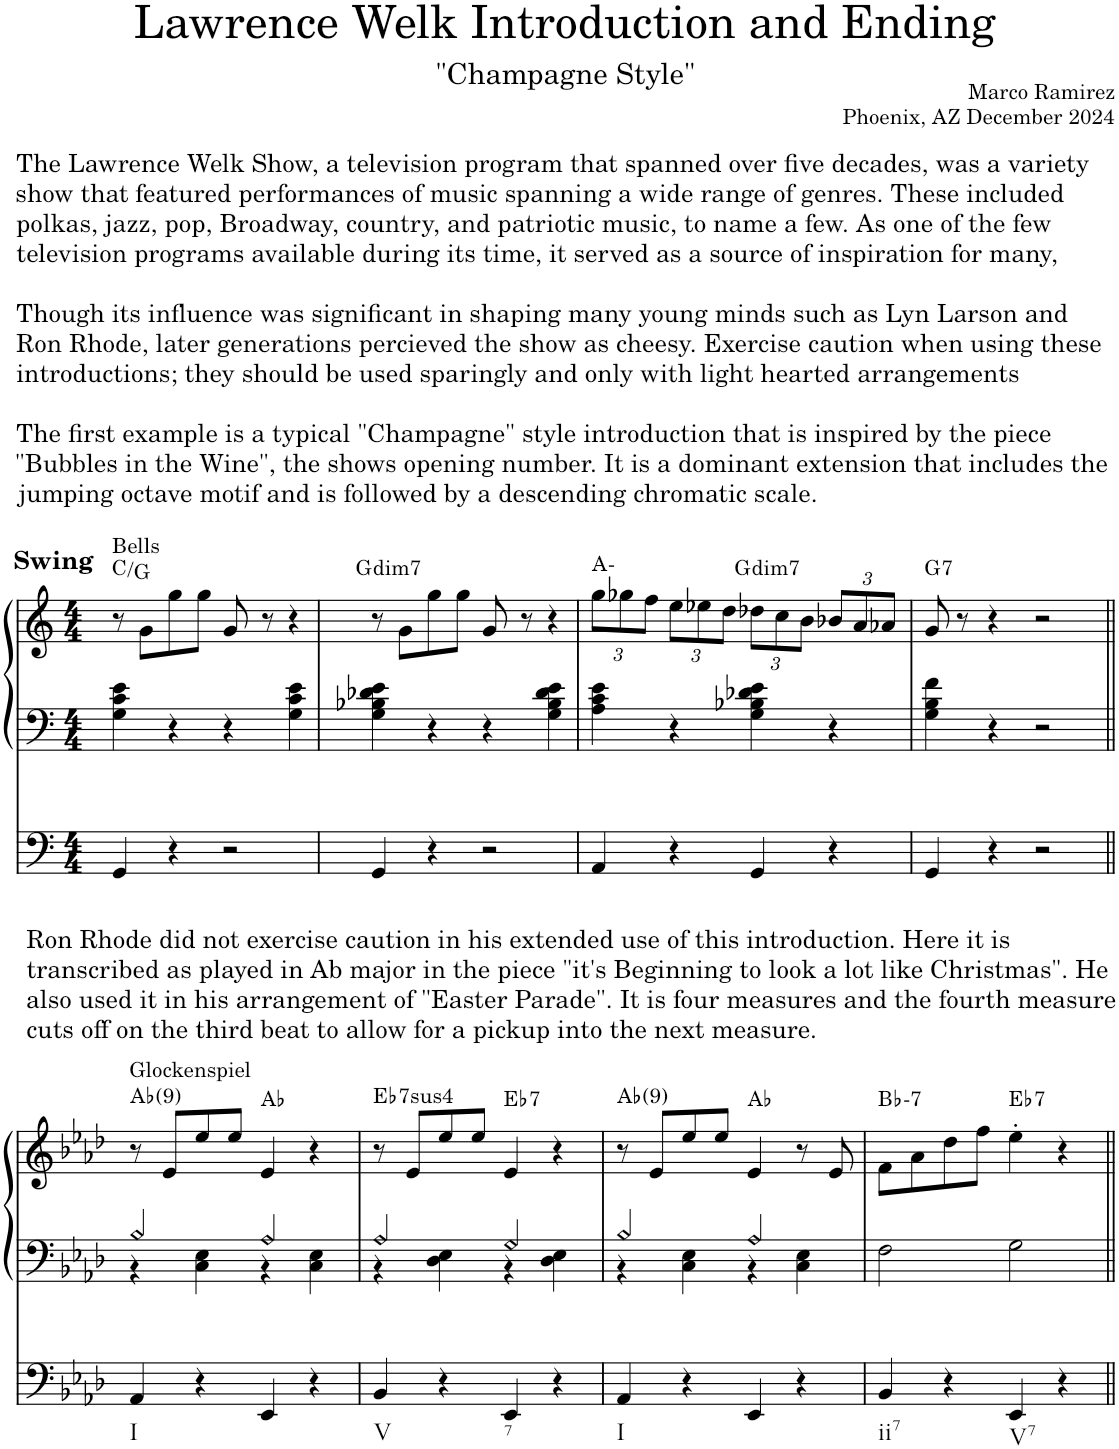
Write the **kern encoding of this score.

**kern	**kern	**kern	**harte
*part1	*part1	*part1	*part1
*staff3	*staff2	*staff1	*
*I"Hammond Organ	*	*	*
*I'Hm. Org.	*	*	*
*clefF4	*clefF4	*clefG2	*
*k[]	*k[]	*k[]	*
*M4/4	*M4/4	*M4/4	*
=1	=1	=1	=1
!	!	!LO:TX:a:t=The Lawrence Welk Show, a television program that spanned over five decades, was a variety	!
!	!	!LO:TX:a:t=show that featured performances of music spanning a wide range of genres. These included	!
!	!	!LO:TX:a:t=polkas, jazz, pop, Broadway, country, and patriotic music, to name a few. As one of the few	!
!	!	!LO:TX:a:t=television programs available during its time, it served as a source of inspiration for many,	!
!	!	!LO:TX:a:t=Though its influence was significant in shaping many young minds such as Lyn Larson and	!
!	!	!LO:TX:a:t=Ron Rhode, later generations percieved the show as cheesy. Exercise caution when using these	!
!	!	!LO:TX:a:t=introductions; they should be used sparingly and only with light hearted arrangements	!
!	!	!LO:TX:a:t=The first example is a typical "Champagne" style introduction that is inspired by the piece	!
!	!	!LO:TX:a:t="Bubbles in the Wine", the shows opening number. It is a dominant extension that includes the	!
!	!	!LO:TX:a:t=jumping octave motif and is followed by a descending chromatic scale.	!
!	!	!LO:TX:a:B:t=Swing	!
!	!	!LO:TX:a:t=Bells	!
!	!LO:TX:a:t=The Lawrence Welk Show, a television program that spanned over five decades, was a variety	!	!
!	!LO:TX:a:t=show that featured performances of music spanning a wide range of genres. These included	!	!
!	!LO:TX:a:t=polkas, jazz, pop, Broadway, country, and patriotic music, to name a few. As one of the few	!	!
!	!LO:TX:a:t=television programs available during its time, it served as a source of inspiration for many,	!	!
!	!LO:TX:a:t=Though its influence was significant in shaping many young minds such as Lyn Larson and	!	!
!	!LO:TX:a:t=Ron Rhode, later generations percieved the show as cheesy. Exercise caution when using these	!	!
!	!LO:TX:a:t=introductions; they should be used sparingly and only with light hearted arrangements	!	!
!	!LO:TX:a:t=The first example is a typical "Champagne" style introduction that is inspired by the piece	!	!
!	!LO:TX:a:t="Bubbles in the Wine", the shows opening number. It is a dominant extension that includes the	!	!
!	!LO:TX:a:t=jumping octave motif and is followed by a descending chromatic scale.	!	!
!LO:TX:a:t=The Lawrence Welk Show, a television program that spanned over five decades, was a variety	!	!	!
!LO:TX:a:t=show that featured performances of music spanning a wide range of genres. These included	!	!	!
!LO:TX:a:t=polkas, jazz, pop, Broadway, country, and patriotic music, to name a few. As one of the few	!	!	!
!LO:TX:a:t=television programs available during its time, it served as a source of inspiration for many,	!	!	!
!LO:TX:a:t=Though its influence was significant in shaping many young minds such as Lyn Larson and	!	!	!
!LO:TX:a:t=Ron Rhode, later generations percieved the show as cheesy. Exercise caution when using these	!	!	!
!LO:TX:a:t=introductions; they should be used sparingly and only with light hearted arrangements	!	!	!
!LO:TX:a:t=The first example is a typical "Champagne" style introduction that is inspired by the piece	!	!	!
!LO:TX:a:t="Bubbles in the Wine", the shows opening number. It is a dominant extension that includes the	!	!	!
!LO:TX:a:t=jumping octave motif and is followed by a descending chromatic scale.	!	!	!
4GG/	4G\ 4c\ 4e\	8r	C:maj/5
.	.	8g\L	.
4r	4r	8gg\	.
.	.	8gg\J	.
2r	4r	8g/	.
.	.	8r	.
.	4G\ 4c\ 4e\	4r	.
=2	=2	=2	=2
!	!	!	!LO:H:kt=dim7
4GG/	4G\ 4B-X\ 4d-X\ 4e\	8r	G:dim7
.	.	8g\L	.
4r	4r	8gg\	.
.	.	8gg\J	.
2r	4r	8g/	.
.	.	8r	.
.	4G\ 4B-\ 4d-\ 4e\	4r	.
=3	=3	=3	=3
*	*	*Xbrackettup	*
4AA/	4A\ 4c\ 4e\	12gg\L	A:min
.	.	12gg-X\	.
.	.	12ff\J	.
4r	4r	12ee\L	.
.	.	12ee-X\	.
.	.	12dd\J	.
!	!	!	!LO:H:kt=dim7
4GG/	4G\ 4B-X\ 4d-X\ 4e\	12dd-X\L	G:dim7
.	.	12cc\	.
.	.	12b\J	.
4r	4r	12b-X/L	.
.	.	12a/	.
.	.	12a-X/J	.
=4	=4	=4	=4
!	!	!	!LO:H:kt=7
4GG/	4G\ 4B\ 4f\	8g/	G:7
.	.	8r	.
4r	4r	4r	.
2r	2r	2r	.
!!LO:LB:g=z
=5||	=5||	=5||	=5||
*k[b-e-a-d-]	*k[b-e-a-d-]	*k[b-e-a-d-]	*
!	!	!LO:TX:a:t=Ron Rhode did not exercise caution in his extended use of this introduction. Here it is	!
!	!	!LO:TX:a:t=transcribed as played in Ab major in the piece "it's Beginning to look a lot like Christmas". He	!
!	!	!LO:TX:a:t=also used it in his arrangement of "Easter Parade". It is four measures and the fourth measure	!
!	!	!LO:TX:a:t=cuts off on the third beat to allow for a pickup into the next measure.	!
!	!	!LO:TX:a:t=Glockenspiel	!
!	!LO:TX:a:t=Ron Rhode did not exercise caution in his extended use of this introduction. Here it is	!	!
!	!LO:TX:a:t=transcribed as played in Ab major in the piece "it's Beginning to look a lot like Christmas". He	!	!
!	!LO:TX:a:t=also used it in his arrangement of "Easter Parade". It is four measures and the fourth measure	!	!
!	!LO:TX:a:t=cuts off on the third beat to allow for a pickup into the next measure.	!	!
!LO:TX:a:t=Ron Rhode did not exercise caution in his extended use of this introduction. Here it is	!	!	!
!LO:TX:a:t=transcribed as played in Ab major in the piece "it's Beginning to look a lot like Christmas". He	!	!	!
!LO:TX:a:t=also used it in his arrangement of "Easter Parade". It is four measures and the fourth measure	!	!	!
!LO:TX:a:t=cuts off on the third beat to allow for a pickup into the next measure.	!	!	!
!	!LO:N:head=diamond	!	!
*	*^	*	*
4AA-/	2B-/	4r	8r	Ab:maj(9)
.	.	.	8e-/L	.
4r	.	4C\ 4E-\	8ee-/	.
.	.	.	8ee-/J	.
!	!LO:N:head=diamond	!	!	!
4EE-/	2A-/	4r	4e-/	Ab:maj
4r	.	4C\ 4E-\	4r	.
=6	=6	=6	=6	=6
!	!LO:N:head=diamond	!	!	!LO:H:kt=74
4BB-/	2A-/	4r	8r	Eb:sus4(7)
.	.	.	8e-/L	.
4r	.	4D-\ 4E-\	8ee-/	.
.	.	.	8ee-/J	.
!	!LO:N:head=diamond	!	!	!LO:H:n=1:kt=7
!	!	!	!	!LO:H:n=2:kt=7
4EE-/	2G/	4r	4e-/	Eb:7 N
4r	.	4D-\ 4E-\	4r	.
=7	=7	=7	=7	=7
!	!LO:N:head=diamond	!	!	!
4AA-/	2B-/	4r	8r	Ab:maj(9)
.	.	.	8e-/L	.
4r	.	4C\ 4E-\	8ee-/	.
.	.	.	8ee-/J	.
!	!LO:N:head=diamond	!	!	!
4EE-/	2A-/	4r	4e-/	Ab:maj
4r	.	4C\ 4E-\	8r	.
.	.	.	8e-/	.
*	*v	*v	*	*
=8	=8	=8	=8
!	!	!	!LO:H:kt=7
4BB-/	2F\	8f\L	Bb:min7
.	.	8a-\	.
4r	.	8dd-\	.
.	.	8ff\J	.
!	!	!	!LO:H:kt=7
4EE-/	2G\	4ee-'\	Eb:7
4r	.	4r	.
=||	=||	=||	=||
*-	*-	*-	*-
